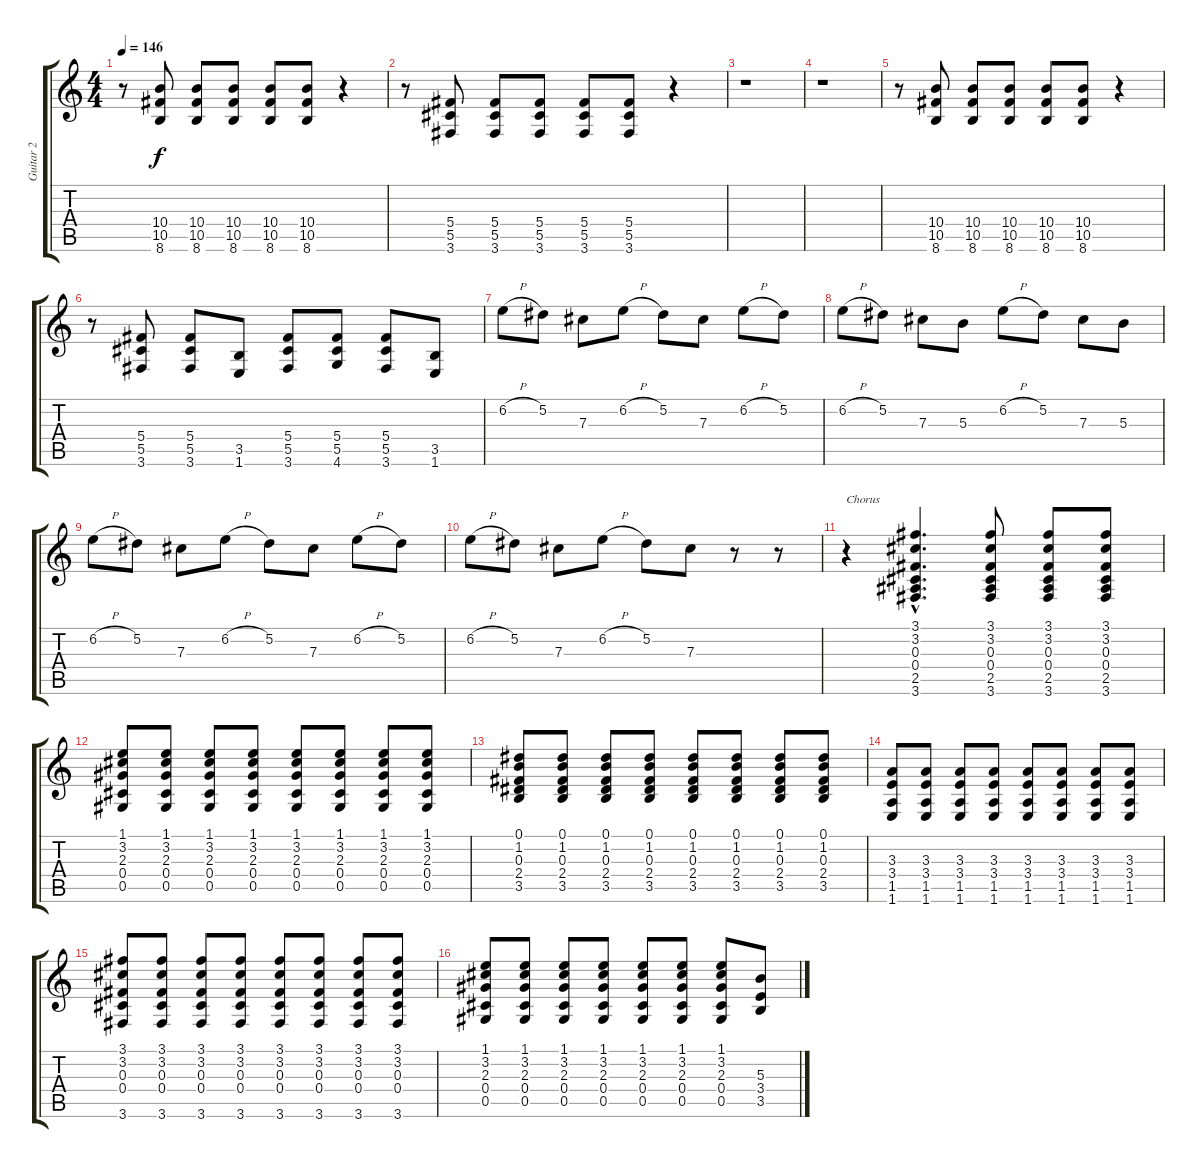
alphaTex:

\track ("Guitar 2" "Guitar 2") {instrument overdrivenguitar}
\staff {score tabs}
\tuning (Eb4 Bb3 Gb3 Db3 Ab2 Eb2) {hide}
\ts (4 4)
\tempo 146
\clef g2
\ks c
r.8{dy f} (10.4 10.5 8.6).8 (10.4 10.5 8.6).8 (10.4 10.5 8.6).8 (10.4 10.5 8.6).8 (10.4 10.5 8.6).8 r.4 |
r.8 (5.4 5.5 3.6).8 (5.4 5.5 3.6).8 (5.4 5.5 3.6).8 (5.4 5.5 3.6).8 (5.4 5.5 3.6).8 r.4 |
r.1 |
r.1 |
r.8 (10.4 10.5 8.6).8 (10.4 10.5 8.6).8 (10.4 10.5 8.6).8 (10.4 10.5 8.6).8 (10.4 10.5 8.6).8 r.4 |
r.8 (5.4 5.5 3.6).8 (5.4 5.5 3.6).8 (3.5 1.6).8 (5.4 5.5 3.6).8 (5.4 5.5 4.6).8 (5.4 5.5 3.6).8 (3.5 1.6).8 |
6.2{h}.8 5.2.8 7.3.8 6.2{h}.8 5.2.8 7.3.8 6.2{h}.8 5.2.8 |
6.2{h}.8 5.2.8 7.3.8 5.3.8 6.2{h}.8 5.2.8 7.3.8 5.3.8 |
6.2{h}.8 5.2.8 7.3.8 6.2{h}.8 5.2.8 7.3.8 6.2{h}.8 5.2.8 |
6.2{h}.8 5.2.8 7.3.8 6.2{h}.8 5.2.8 7.3.8 r.8 r.8 |
r.4{txt "Chorus"} (3.1{hac} 3.2{hac} 0.3{hac} 0.4{hac} 2.5{hac} 3.6{hac}).4{d} (3.1 3.2 0.3 0.4 2.5 3.6).8 (3.1 3.2 0.3 0.4 2.5 3.6).8 (3.1 3.2 0.3 0.4 2.5 3.6).8 |
(1.1 3.2 2.3 0.4 0.5).8 (1.1 3.2 2.3 0.4 0.5).8 (1.1 3.2 2.3 0.4 0.5).8 (1.1 3.2 2.3 0.4 0.5).8 (1.1 3.2 2.3 0.4 0.5).8 (1.1 3.2 2.3 0.4 0.5).8 (1.1 3.2 2.3 0.4 0.5).8 (1.1 3.2 2.3 0.4 0.5).8 |
(0.1 1.2 0.3 2.4 3.5).8 (0.1 1.2 0.3 2.4 3.5).8 (0.1 1.2 0.3 2.4 3.5).8 (0.1 1.2 0.3 2.4 3.5).8 (0.1 1.2 0.3 2.4 3.5).8 (0.1 1.2 0.3 2.4 3.5).8 (0.1 1.2 0.3 2.4 3.5).8 (0.1 1.2 0.3 2.4 3.5).8 |
(3.3 3.4 1.5 1.6).8 (3.3 3.4 1.5 1.6).8 (3.3 3.4 1.5 1.6).8 (3.3 3.4 1.5 1.6).8 (3.3 3.4 1.5 1.6).8 (3.3 3.4 1.5 1.6).8 (3.3 3.4 1.5 1.6).8 (3.3 3.4 1.5 1.6).8 |
(3.1 3.2 0.3 0.4 3.6).8 (3.1 3.2 0.3 0.4 3.6).8 (3.1 3.2 0.3 0.4 3.6).8 (3.1 3.2 0.3 0.4 3.6).8 (3.1 3.2 0.3 0.4 3.6).8 (3.1 3.2 0.3 0.4 3.6).8 (3.1 3.2 0.3 0.4 3.6).8 (3.1 3.2 0.3 0.4 3.6).8 |
(1.1 3.2 2.3 0.4 0.5).8 (1.1 3.2 2.3 0.4 0.5).8 (1.1 3.2 2.3 0.4 0.5).8 (1.1 3.2 2.3 0.4 0.5).8 (1.1 3.2 2.3 0.4 0.5).8 (1.1 3.2 2.3 0.4 0.5).8 (1.1 3.2 2.3 0.4 0.5).8 (5.3 3.4 3.5).8
